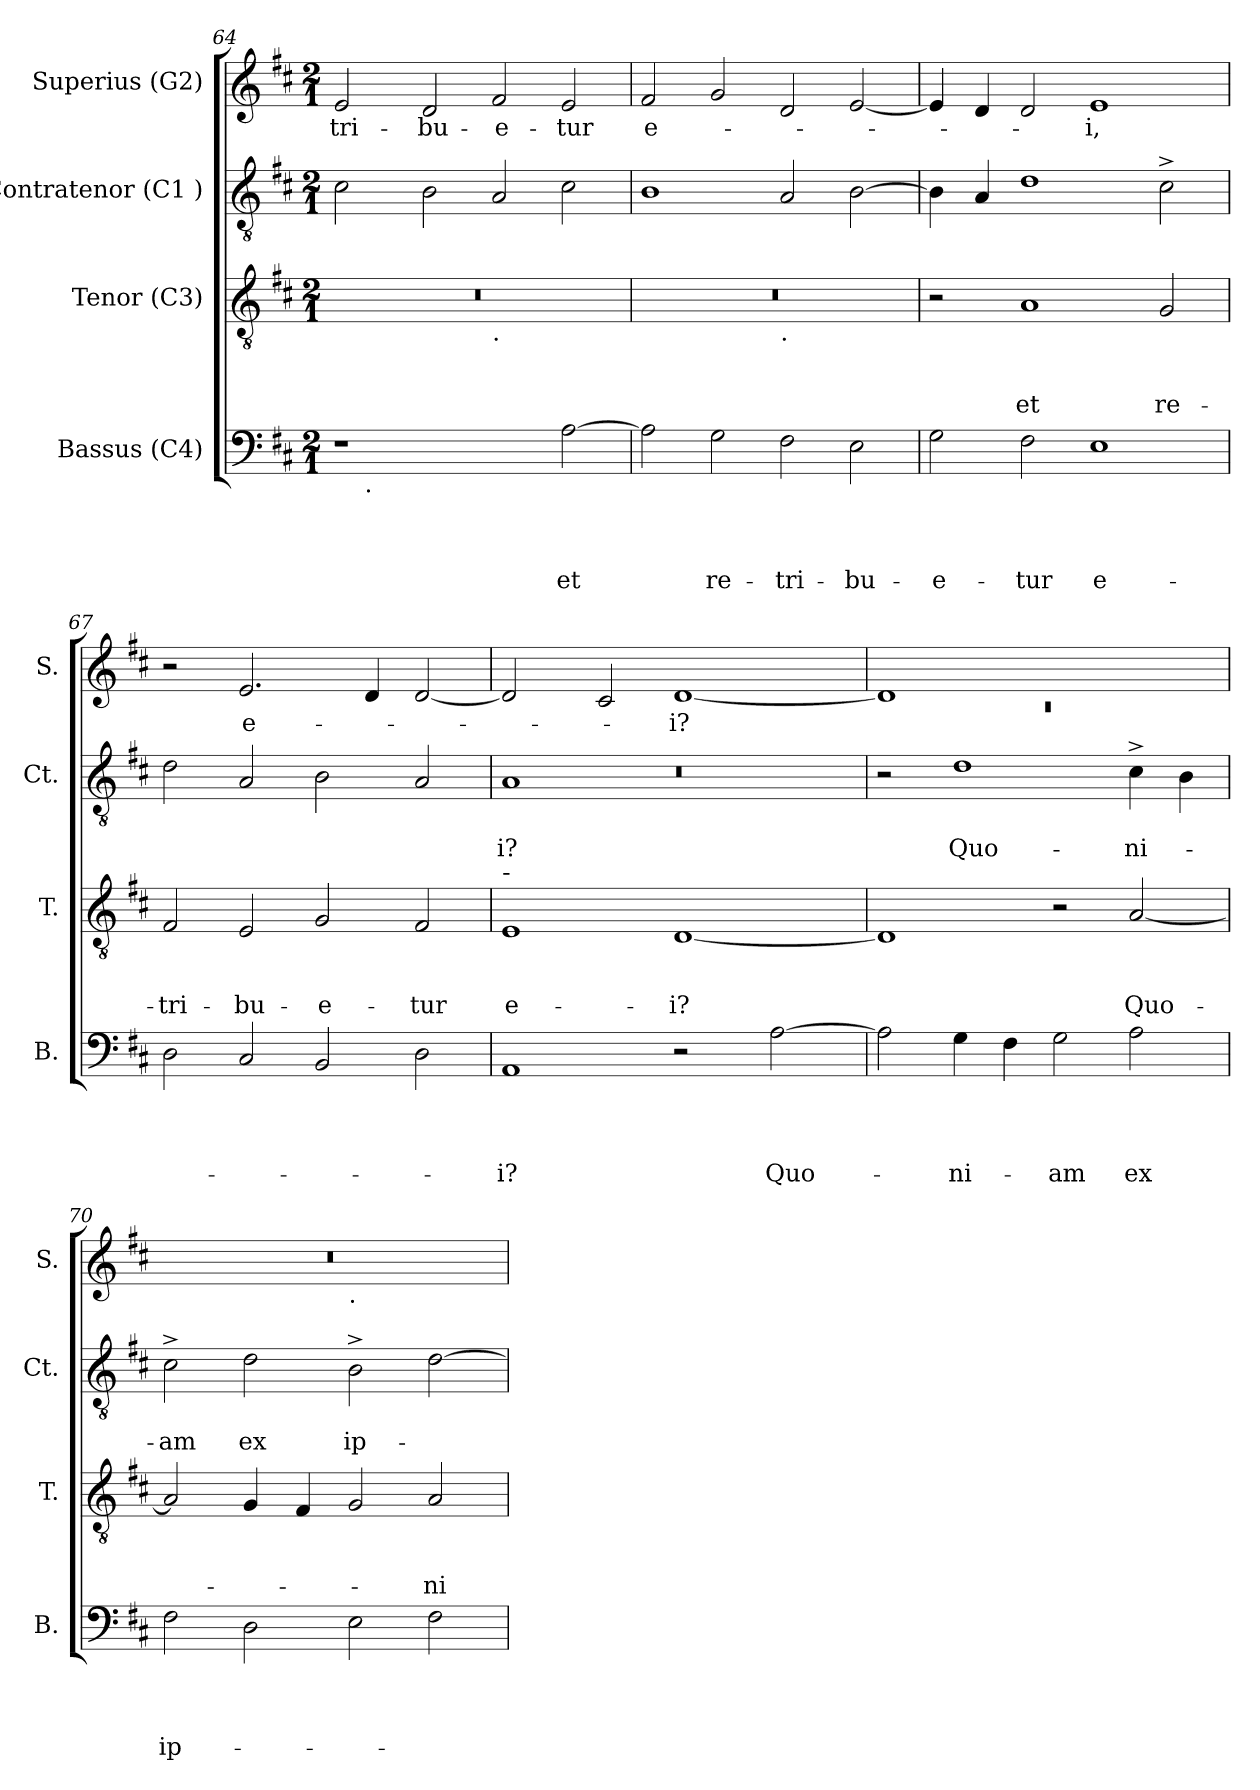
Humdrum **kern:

**kern	**text	**text	**text	**text	**kern	**text	**text	**text	**kern	**text	**text	**kern	**text
*part4	*part4	*part4	*part4	*part4	*part3	*part3	*part3	*part3	*part2	*part2	*part2	*part1	*part1
*staff4	*staff4	*staff4	*staff4	*staff4	*staff3	*staff3	*staff3	*staff3	*staff2	*staff2	*staff2	*staff1	*staff1
*I"Bassus (C4)	*	*	*	*	*I"Tenor (C3)	*	*	*	*I"Contratenor (C1 )	*	*	*I"Superius (G2)	*
*I'B.	*	*	*	*	*I'T.	*	*	*	*I'Ct.	*	*	*I'S.	*
*clefF4	*	*	*	*	*clefGv2	*	*	*	*clefGv2	*	*	*clefG2	*
*k[f#c#]	*	*	*	*	*k[f#c#]	*	*	*	*k[f#c#]	*	*	*k[f#c#]	*
*D:	*	*	*	*	*D:	*	*	*	*D:	*	*	*D:	*
*M2/1	*	*	*	*	*M2/1	*	*	*	*M2/1	*	*	*M2/1	*
=64	=64	=64	=64	=64	=64	=64	=64	=64	=64	=64	=64	=64	=64
!	!	!	!	!	!	!	!	!	!	!	!	!	!LO:LY:b
*^	*	*	*	*	*^	*	*	*	*	*	*	*	*
1r	8ryy	.	.	.	.	0r	1ryy	.	.	.	2c#\	.	.	2e/	-tri-
!	!LO:TX:b:t=.	!	!	!	!	!	!	!	!	!	!	!	!	!	!
.	1...ryy	.	.	.	.	.	.	.	.	.	.	.	.	.	.
!	!	!	!	!	!	!	!	!	!	!	!	!	!	!	!LO:LY:b
.	.	.	.	.	.	.	.	.	.	.	2B\	.	.	2d/	-bu-
!	!	!	!	!	!	!	!LO:TX:b:t=.	!	!	!	!	!	!	!	!
!	!	!	!	!	!	!	!	!	!	!	!	!	!	!	!LO:LY:b
2ryy	.	.	.	.	.	.	1ryy	.	.	.	2A/	.	.	2f#/	-e-
!	!	!	!	!	!LO:LY:b	!	!	!	!	!	!	!	!	!	!LO:LY:b
[>2A\	.	.	.	.	et	.	.	.	.	.	2c#\	.	.	2e/	-tur
=65	=65	=65	=65	=65	=65	=65	=65	=65	=65	=65	=65	=65	=65	=65	=65
!	!	!	!	!	!	!	!	!	!	!	!	!	!	!	!LO:LY:b:rj
*v	*v	*	*	*	*	*	*	*	*	*	*	*	*	*	*
2A\]	.	.	.	.	0r	1ryy	.	.	.	1B	.	.	2f#/	e-
!	!	!	!	!LO:LY:b	!	!	!	!	!	!	!	!	!	!
2G\	.	.	.	re-	.	.	.	.	.	.	.	.	2g/	.
!	!	!	!	!	!	!LO:TX:b:t=.	!	!	!	!	!	!	!	!
!	!	!	!	!LO:LY:b	!	!	!	!	!	!	!	!	!	!
2F#\	.	.	.	-tri-	.	1ryy	.	.	.	2A/	.	.	2d/	.
!	!	!	!	!LO:LY:b	!	!	!	!	!	!	!	!	!	!
2E\	.	.	.	-bu-	.	.	.	.	.	[>2B\	.	.	[<2e/	.
=66	=66	=66	=66	=66	=66	=66	=66	=66	=66	=66	=66	=66	=66	=66
!	!	!	!	!LO:LY:b	!	!	!	!	!	!	!	!	!	!
*	*	*	*	*	*v	*v	*	*	*	*	*	*	*	*
2G\	.	.	.	-e-	2r	.	.	.	4B\]	.	.	4e/]	.
.	.	.	.	.	.	.	.	.	4A/	.	.	4d/	.
!	!	!	!	!LO:LY:b	!	!	!	!LO:LY:b	!	!	!	!	!
2F#\	.	.	.	-tur	1A	.	.	et	1d	.	.	2d/	.
!	!	!	!	!LO:LY:b:rj	!	!	!	!	!	!	!	!	!LO:LY:b
1E	.	.	.	e-	.	.	.	.	.	.	.	1e	-i,
!	!	!	!	!	!	!	!	!LO:LY:b	!	!	!	!	!
.	.	.	.	.	2G/	.	.	re-	2c#^>\	.	.	.	.
=67	=67	=67	=67	=67	=67	=67	=67	=67	=67	=67	=67	=67	=67
!	!	!	!	!	!	!	!	!LO:LY:b	!	!	!	!	!
2D\	.	.	.	.	2F#/	.	.	-tri-	2d\	.	.	2r	.
!	!	!	!	!	!	!	!	!LO:LY:b	!	!	!	!	!LO:LY:b:rj
2C#/	.	.	.	.	2E/	.	.	-bu-	2A/	.	.	2.e/	e-
!	!	!	!	!	!	!	!	!LO:LY:b	!	!	!	!	!
2BB/	.	.	.	.	2G/	.	.	-e-	2B\	.	.	.	.
.	.	.	.	.	.	.	.	.	.	.	.	4d/	.
!	!	!	!	!	!	!	!	!LO:LY:b	!	!	!	!	!
2D\	.	.	.	.	2F#/	.	.	-tur	2A/	.	.	[<2d/	.
!!LO:LB:g=z
=68	=68	=68	=68	=68	=68	=68	=68	=68	=68	=68	=68	=68	=68
*	*	*	*	*	*	*	*	*	*^	*	*	*	*
*	*	*	*	*	*	*	*	*	*	*^	*	*	*	*
!	!	!	!	!	!LO:TX:a:t=-	!	!	!	!	!	!	!	!	!	!
!	!	!	!	!LO:LY:b	!	!	!	!LO:LY:b:rj	!	!	!LO:N:vis=1	!	!LO:LY:b	!	!
1AA	.	.	.	-i?	1E	.	.	e-	4.ryy	1A	0r	.	-i?	2d/]	.
.	.	.	.	.	.	.	.	.	1ryy	.	.	.	.	.	.
.	.	.	.	.	.	.	.	.	.	.	.	.	.	2c#/	.
!	!	!	!	!	!	!	!	!LO:LY:b	!	!	!	!	!	!	!LO:LY:b
2r	.	.	.	.	[<1D	.	.	-i?	.	1ryy	.	.	.	[<1d	-i?
.	.	.	.	.	.	.	.	.	2ryy	.	.	.	.	.	.
!	!	!	!	!LO:LY:b	!	!	!	!	!	!	!	!	!	!	!
[>2A\	.	.	.	Quo-	.	.	.	.	.	.	.	.	.	.	.
.	.	.	.	.	.	.	.	.	8ryy	.	.	.	.	.	.
*	*	*	*	*	*	*	*	*	*v	*v	*v	*	*	*	*
=69	=69	=69	=69	=69	=69	=69	=69	=69	=69	=69	=69	=69	=69
*	*	*	*	*	*	*	*	*	*	*	*	*^	*
!	!	!	!	!	!	!	!	!	!	!	!	!	!LO:N:vis=1	!
2A\]	.	.	.	.	1D]	.	.	.	2r	.	.	1d]	0rc	.
!	!	!	!	!LO:LY:b	!	!	!	!	!	!	!LO:LY:b	!	!	!
4G\	.	.	.	-ni-	.	.	.	.	1d	.	Quo-	.	.	.
4F#\	.	.	.	.	.	.	.	.	.	.	.	.	.	.
!	!	!	!	!LO:LY:b	!	!	!	!	!	!	!	!	!	!
2G\	.	.	.	-am	2r	.	.	.	.	.	.	1ryy	.	.
!	!	!	!	!LO:LY:b	!	!	!	!LO:LY:b	!	!	!LO:LY:b	!	!	!
2A\	.	.	.	ex	[<2A/	.	.	Quo-	4c#^>\	.	-ni-	.	.	.
.	.	.	.	.	.	.	.	.	4B\	.	.	.	.	.
=70	=70	=70	=70	=70	=70	=70	=70	=70	=70	=70	=70	=70	=70	=70
!	!	!	!	!LO:LY:b	!	!	!	!	!	!	!LO:LY:b	!	!	!
2F#\	.	.	.	ip-	2A/]	.	.	.	2c#^>\	.	-am	0r	1ryy	.
!	!	!	!	!	!	!	!	!	!	!	!LO:LY:b	!	!	!
2D\	.	.	.	.	4G/	.	.	.	2d\	.	ex	.	.	.
.	.	.	.	.	4F#/	.	.	.	.	.	.	.	.	.
!	!	!	!	!	!	!	!	!	!	!	!	!	!LO:TX:b:t=.	!
!	!	!	!	!	!	!	!	!	!	!	!LO:LY:b	!	!	!
2E\	.	.	.	.	2G/	.	.	.	2B^>\	.	ip-	.	1ryy	.
!	!	!	!	!	!	!	!	!LO:LY:b	!	!	!	!	!	!
2F#\	.	.	.	.	2A/	.	.	-ni-	[>2d\	.	.	.	.	.
*	*	*	*	*	*	*	*	*	*	*	*	*v	*v	*
=	=	=	=	=	=	=	=	=	=	=	=	=	=
*-	*-	*-	*-	*-	*-	*-	*-	*-	*-	*-	*-	*-	*-
